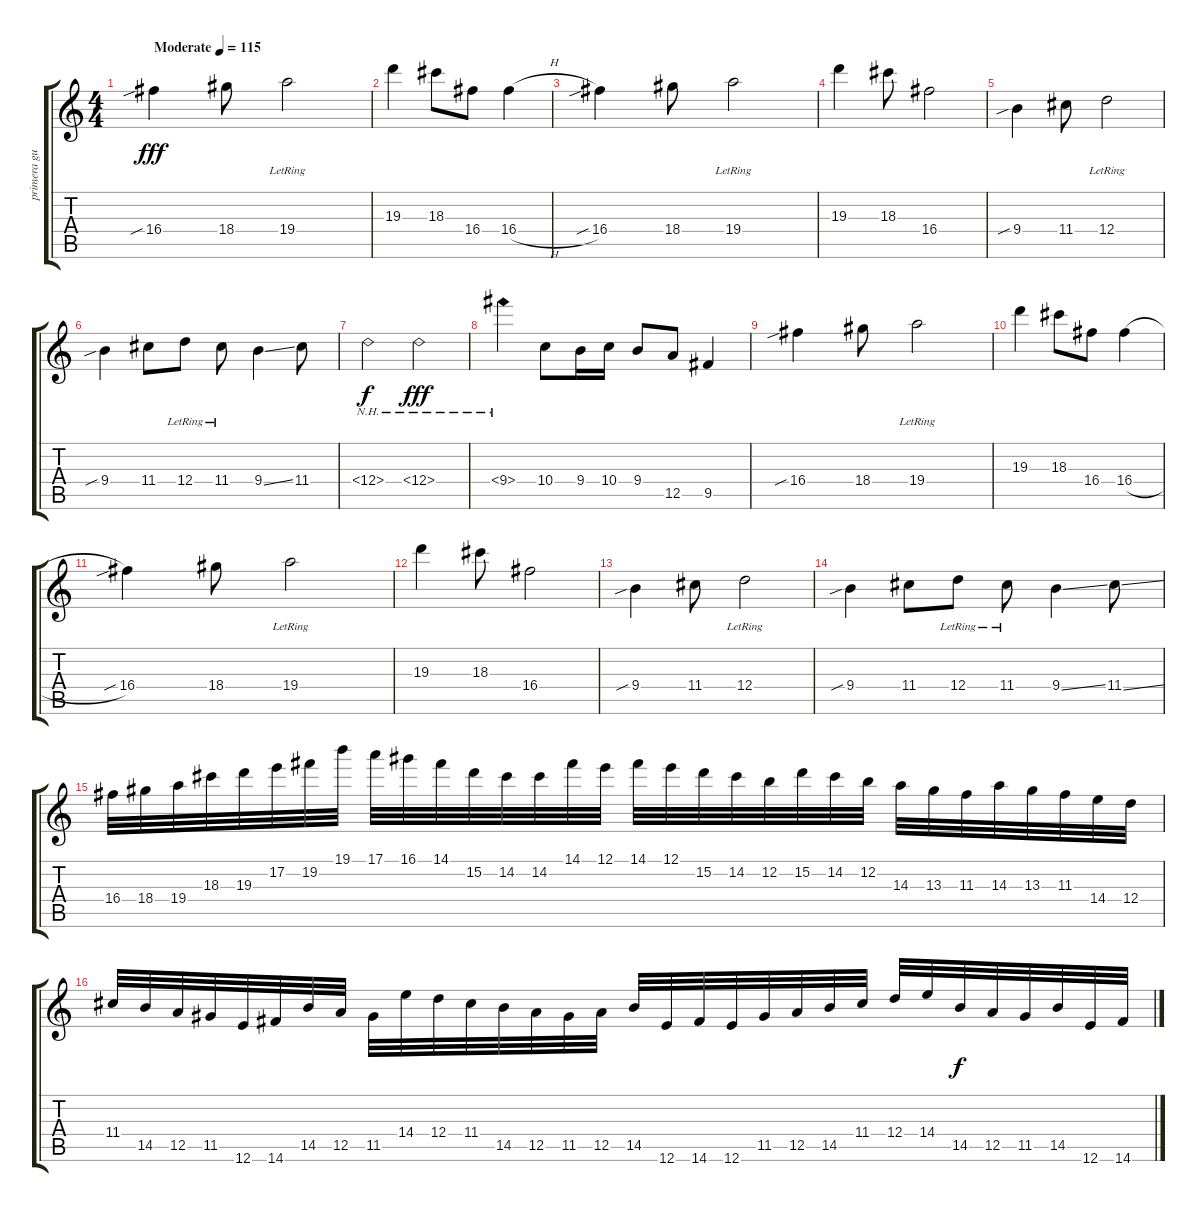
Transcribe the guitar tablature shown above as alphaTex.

\track ("primera guitarra" "primera gu") {instrument overdrivenguitar}
\staff {score tabs}
\tuning (E4 B3 G3 D3 A2 E2) {hide}
\ts (4 4)
\tempo (115 "Moderate")
\clef g2
\ks c
16.4{sib}.4{dy fff instrument overdrivenguitar} 18.4.8 19.4{lr}.2 |
19.3.4 18.3.8 16.4.8 16.4{h}.4 |
16.4{sib}.4 18.4.8 19.4{lr}.2 |
19.3.4 18.3.8 16.4.2 |
9.4{sib}.4 11.4.8 12.4{lr}.2 |
9.4{sib}.4 11.4.8 12.4{lr}.8 11.4{lr}.8 9.4{ss}.4 11.4.8 |
12.4{nh}.2{dy f} 11.4{nh}.2{dy fff} |
9.4{nh}.4 10.4.8 9.4.16 10.4.16 9.4.8 12.5.8 9.5.4 |
16.4{sib}.4 18.4.8 19.4{lr}.2 |
19.3.4 18.3.8 16.4.8 16.4{h}.4 |
16.4{sib}.4 18.4.8 19.4{lr}.2 |
19.3.4 18.3.8 16.4.2 |
9.4{sib}.4 11.4.8 12.4{lr}.2 |
9.4{sib}.4 11.4.8 12.4{lr}.8 11.4{lr}.8 9.4{ss}.4 11.4{ss}.8 |
16.4.32 18.4.32 19.4.32 18.3.32 19.3.32 17.2.32 19.2.32 19.1.32 17.1.32 16.1.32 14.1.32 15.2.32 14.2.32 14.2.32 14.1.32 12.1.32 14.1.32 12.1.32 15.2.32 14.2.32 12.2.32 15.2.32 14.2.32 12.2.32 14.3.32 13.3.32 11.3.32 14.3.32 13.3.32 11.3.32 14.4.32 12.4.32 |
11.4.32 14.5.32 12.5.32 11.5.32 12.6.32 14.6.32 14.5.32 12.5.32 11.5.32 14.4.32 12.4.32 11.4.32 14.5.32 12.5.32 11.5.32 12.5.32 14.5.32 12.6.32 14.6.32 12.6.32 11.5.32 12.5.32 14.5.32 11.4.32 12.4.32 14.4.32 14.5.32{dy f} 12.5.32 11.5.32 14.5.32 12.6.32 14.6.32
